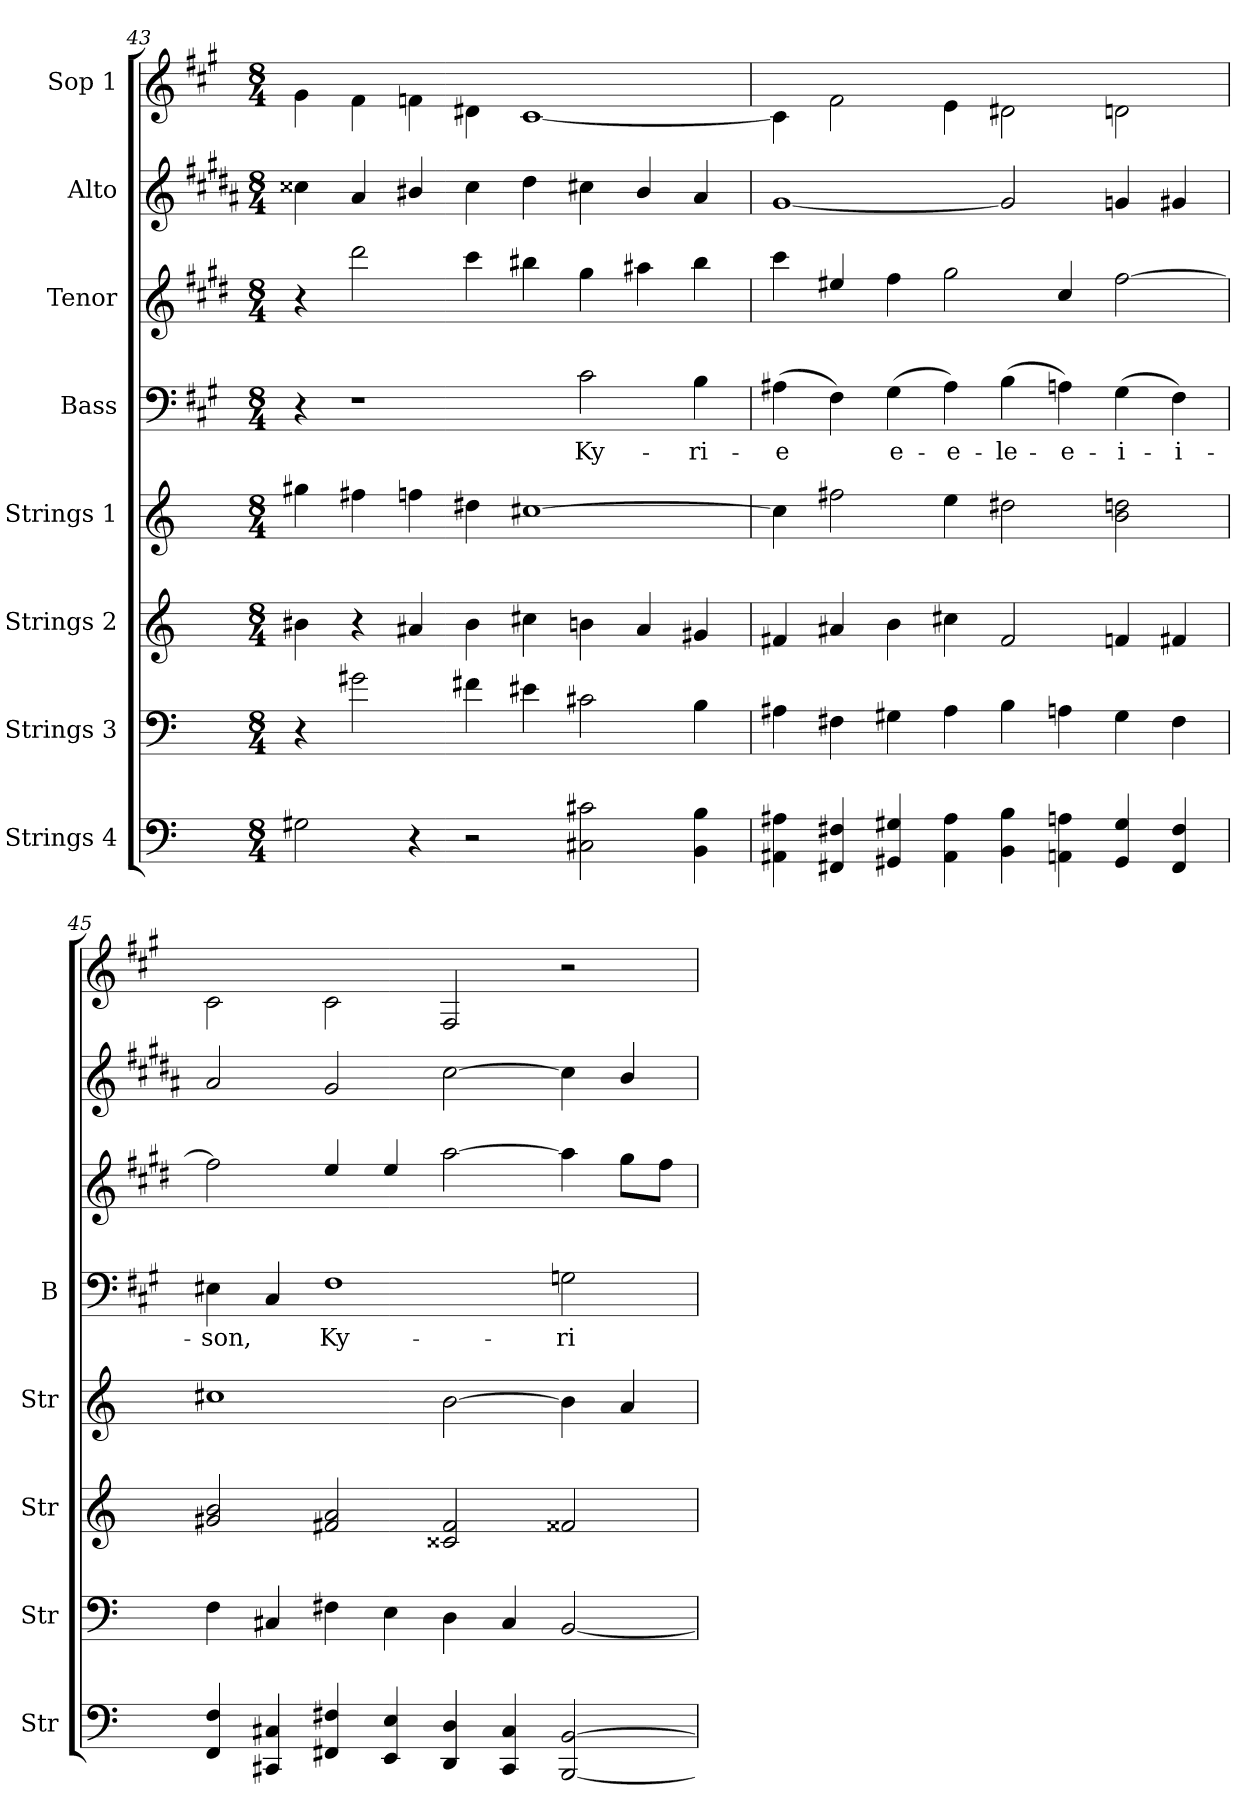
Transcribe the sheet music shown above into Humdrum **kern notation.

**kern	**kern	**kern	**kern	**kern	**text	**kern	**kern	**kern
*part8	*part7	*part6	*part5	*part4	*part4	*part3	*part2	*part1
*staff8	*staff7	*staff6	*staff5	*staff4	*staff4	*staff3	*staff2	*staff1
*I"Strings 4	*I"Strings 3	*I"Strings 2	*I"Strings 1	*I"Bass	*	*I"Tenor	*I"Alto	*I"Sop 1
*I'Str	*I'Str	*I'Str	*I'Str	*I'B	*	*	*	*
!!LO:LB:g=z
*clefF4	*clefF4	*clefG2	*clefG2	*clefF4	*	*clefG2	*clefG2	*clefG2
*	*	*	*	*	*	*ITrd4c7	*ITrd1c2	*ITrd-7c-12
*k[]	*k[]	*k[]	*k[]	*k[f#c#g#]	*	*k[f#c#g#]	*k[f#c#g#]	*k[f#c#g#]
*C:	*C:	*C:	*C:	*A:	*	*A:	*A:	*A:
*M8/4	*M8/4	*M8/4	*M8/4	*M8/4	*	*M8/4	*M8/4	*M8/4
=43	=43	=43	=43	=43	=43	=43	=43	=43
2G#X\	4r	4b#X\	4gg#X\	4r	.	4r	4b#X\	4gg#\
.	2g#X\	4r	4ff#X\	1r	.	2gg#\	4g#/	4ff#\
4r	.	4a#X/	4ffn\	.	.	.	4a#X/	4ffn\
2r	4f#X\	4b#\	4dd#X\	.	.	4ff#\	4b#\	4dd#X\
.	4e#X\	4cc#X\	[1cc#X	.	.	4ee#X\	4cc#\	[1cc#
2C#X\ 2c#X\	2c#X\	4bn\	.	2c#\	Ky-	4cc#\	4bn\	.
.	.	4a#/	.	.	.	4dd#X\	4a#/	.
4BB\ 4B\	4B\	4g#X/	.	4B\	-ri-	4ee#\	4g#/	.
=44	=44	=44	=44	=44	=44	=44	=44	=44
4AA#X\ 4A#X\	4A#X\	4f#X/	4cc#\]	(4A#X\	-e	4ff#\	[1f#	4cc#\]
4FF#X/ 4F#X/	4F#X\	4a#X/	2ff#X\	4F#\)	.	4a#X/	.	2ff#\
4GG#X/ 4G#X/	4G#X\	4b\	.	(4G#\	e-	4b\	.	.
4AA#\ 4A#\	4A#\	4cc#X\	4ee\	4A#\)	-e-	2cc#\	.	4ee\
4BB\ 4B\	4B\	2f#/	2dd#X\	(4B\	-le-	.	2f#/]	2dd#X\
4AAn\ 4An\	4An\	.	.	4An\)	-e-	4f#/	.	.
4GG#/ 4G#/	4G#\	4fn/	2b\ 2ddn\	(4G#\	-i-	[2b\	4fn/	2ddn\
4FF#/ 4F#/	4F#\	4f#X/	.	4F#\)	-i-	.	4f#X/	.
=45	=45	=45	=45	=45	=45	=45	=45	=45
4FF/ 4F/	4F\	2g#X/ 2b/	1cc#X	4E#X\	-son,	2b\]	2g#/	2cc#\
4CC#X/ 4C#X/	4C#X/	.	.	4C#/	.	.	.	.
4FF#X/ 4F#X/	4F#X\	2f#X/ 2a/	.	1F#	Ky-	4a/	2f#/	2cc#\
4EE/ 4E/	4E\	.	.	.	.	4a/	.	.
4DD/ 4D/	4D\	2c##X/ 2f#/	[2b\	.	.	[2dd\	[2b\	2f#/
4CC#/ 4C#/	4C#/	.	.	.	.	.	.	.
[2BBB/ [2BB/	[2BB/	2f##X/	4b\]	2Gn\	-ri-	4dd\]	4b\]	2r
.	.	.	4a/	.	.	8cc#\L	4a/	.
.	.	.	.	.	.	8b\J	.	.
=	=	=	=	=	=	=	=	=
*-	*-	*-	*-	*-	*-	*-	*-	*-
